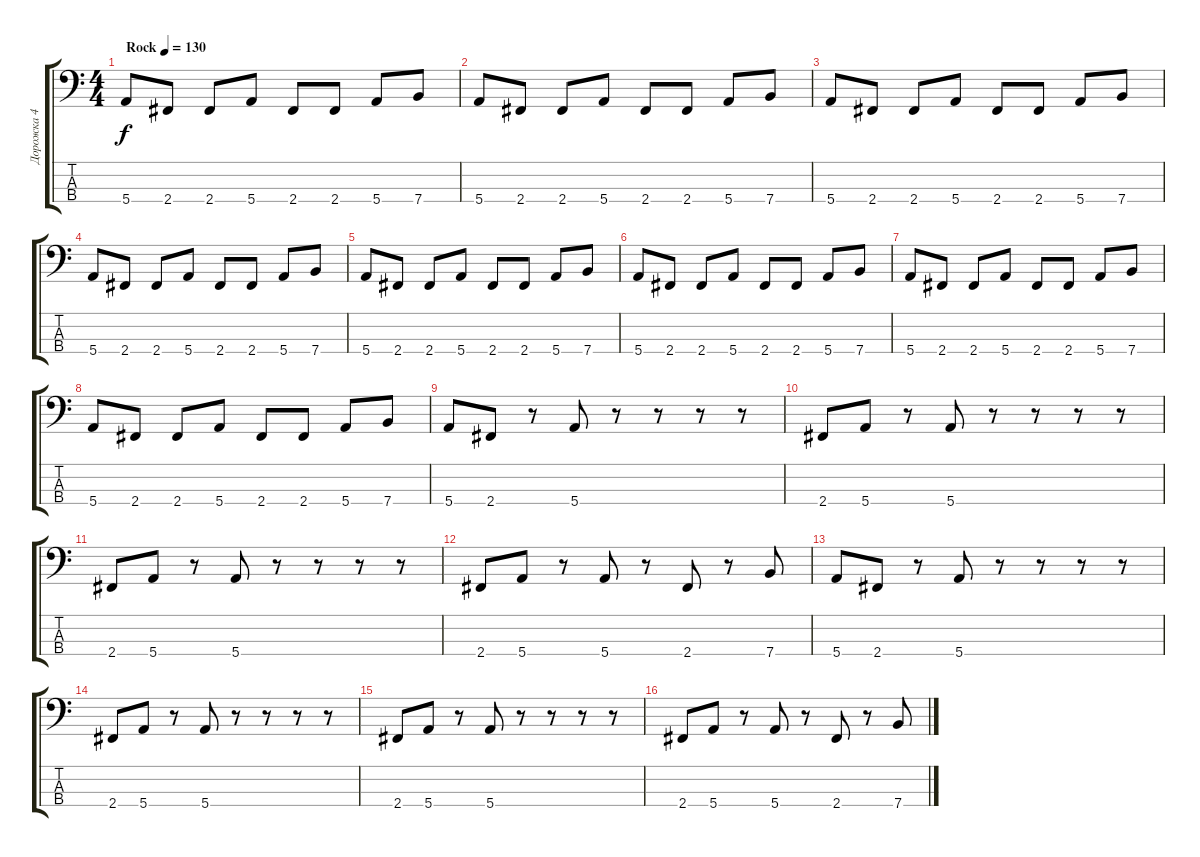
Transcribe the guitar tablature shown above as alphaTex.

\track ("Дорожка 4" "Дорожка 4") {instrument slapbass1}
\staff {score tabs}
\tuning (G2 D2 A1 E1) {hide}
\ts (4 4)
\tempo (130 "Rock")
\clef f4
\ks c
5.4.8{dy f instrument slapbass1} 2.4.8 2.4.8 5.4.8 2.4.8 2.4.8 5.4.8 7.4.8 |
5.4.8 2.4.8 2.4.8 5.4.8 2.4.8 2.4.8 5.4.8 7.4.8 |
5.4.8 2.4.8 2.4.8 5.4.8 2.4.8 2.4.8 5.4.8 7.4.8 |
5.4.8 2.4.8 2.4.8 5.4.8 2.4.8 2.4.8 5.4.8 7.4.8 |
5.4.8 2.4.8 2.4.8 5.4.8 2.4.8 2.4.8 5.4.8 7.4.8 |
5.4.8 2.4.8 2.4.8 5.4.8 2.4.8 2.4.8 5.4.8 7.4.8 |
5.4.8 2.4.8 2.4.8 5.4.8 2.4.8 2.4.8 5.4.8 7.4.8 |
5.4.8 2.4.8 2.4.8 5.4.8 2.4.8 2.4.8 5.4.8 7.4.8 |
5.4.8 2.4.8 r.8 5.4.8 r.8 r.8 r.8 r.8 |
2.4.8 5.4.8 r.8 5.4.8 r.8 r.8 r.8 r.8 |
2.4.8 5.4.8 r.8 5.4.8 r.8 r.8 r.8 r.8 |
2.4.8 5.4.8 r.8 5.4.8 r.8 2.4.8 r.8 7.4.8 |
5.4.8 2.4.8 r.8 5.4.8 r.8 r.8 r.8 r.8 |
2.4.8 5.4.8 r.8 5.4.8 r.8 r.8 r.8 r.8 |
2.4.8 5.4.8 r.8 5.4.8 r.8 r.8 r.8 r.8 |
2.4.8 5.4.8 r.8 5.4.8 r.8 2.4.8 r.8 7.4.8
